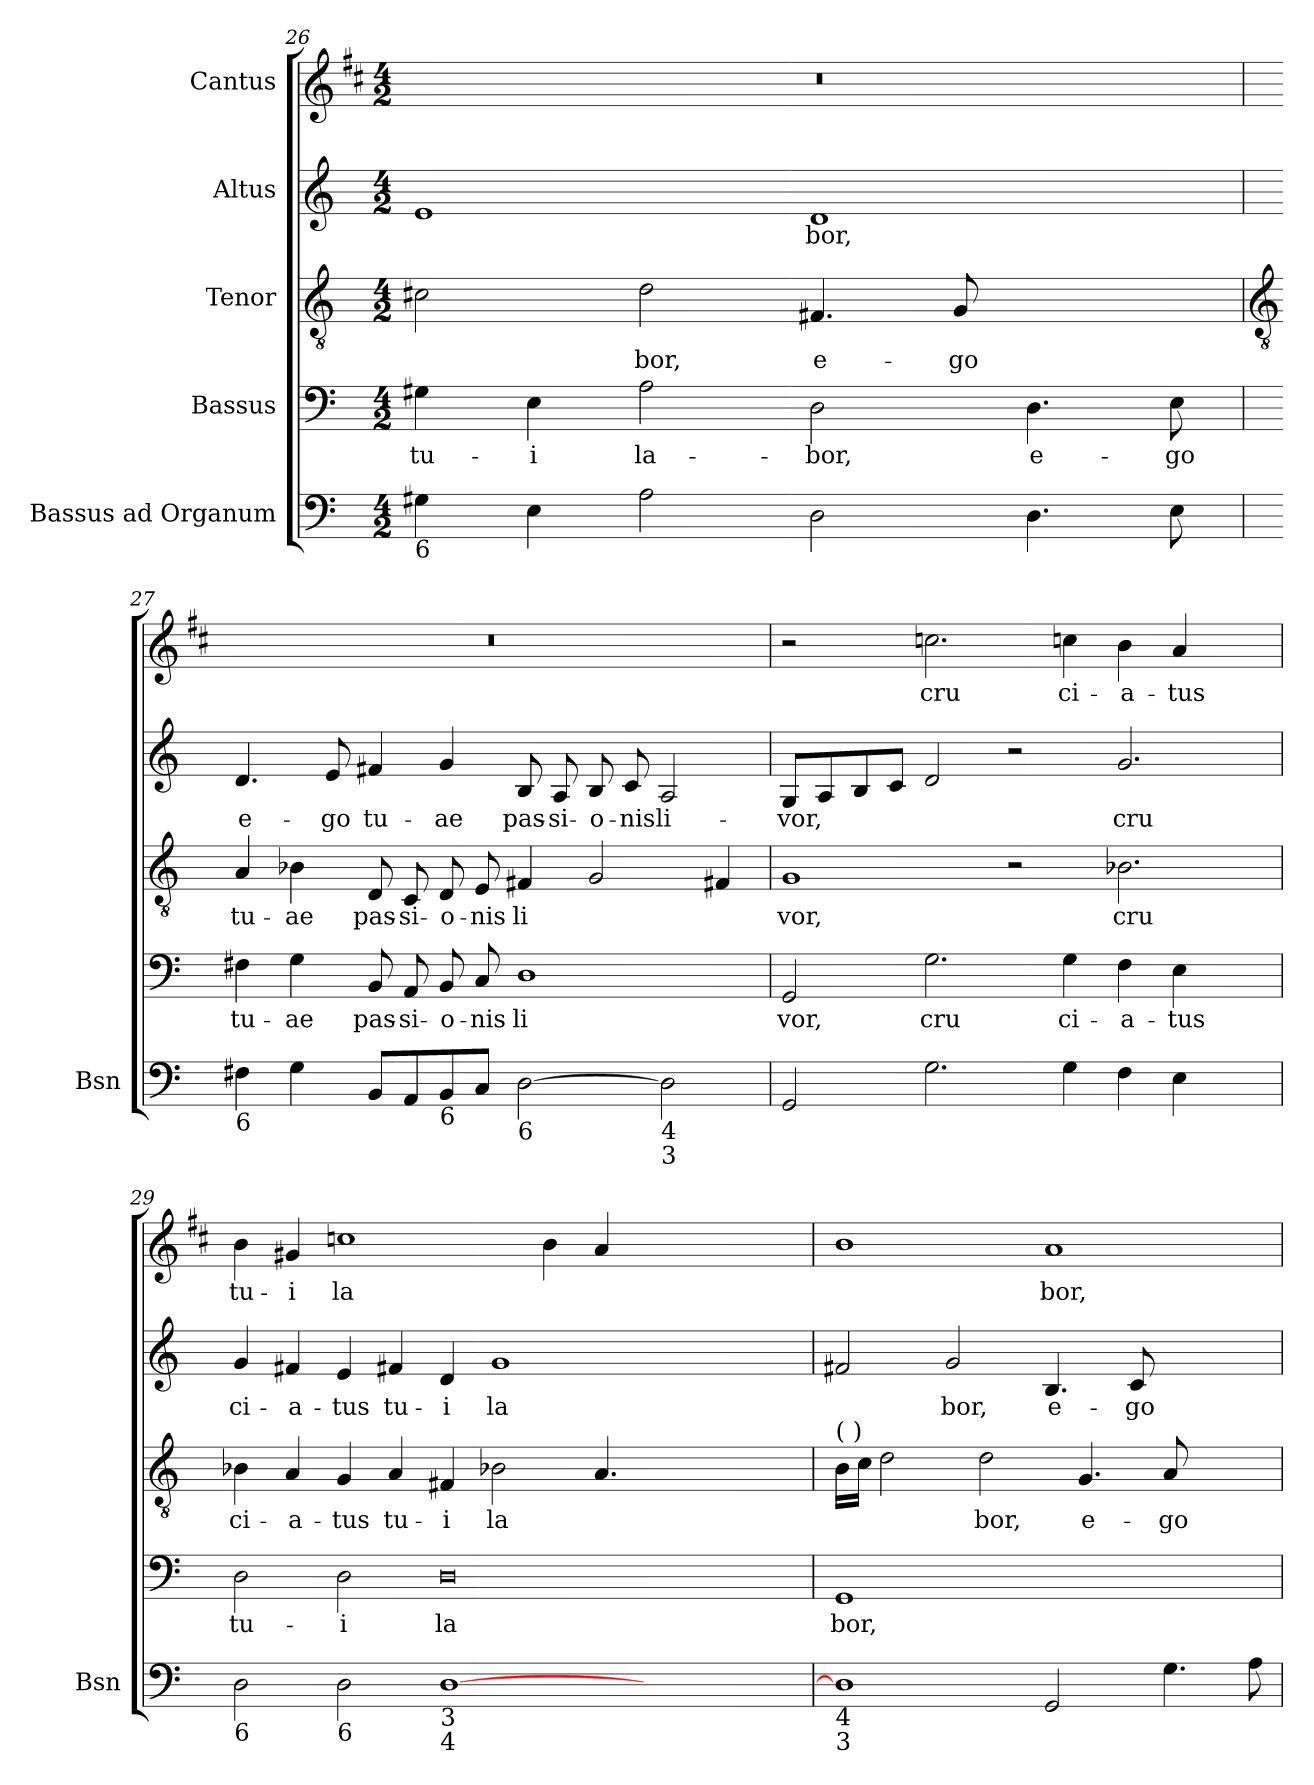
**kern	**kern	**text	**kern	**text	**kern	**text	**kern	**text
*part5	*part4	*part4	*part3	*part3	*part2	*part2	*part1	*part1
*staff5	*staff4	*staff4	*staff3	*staff3	*staff2	*staff2	*staff1	*staff1
*I"Bassus ad Organum	*I"Bassus	*	*I"Tenor	*	*I"Altus	*	*I"Cantus	*
*I'Bsn	*	*	*	*	*	*	*	*
*clefF4	*clefF4	*	*clefGv2	*	*clefG2	*	*clefG2	*
*	*	*	*	*	*	*	*ITrd1c2	*
*k[]	*k[]	*	*k[]	*	*k[]	*	*k[]	*
*C:	*C:	*	*C:	*	*C:	*	*C:	*
*M4/2	*M4/2	*	*M4/2	*	*M4/2	*	*M4/2	*
=26	=26	=26	=26	=26	=26	=26	=26	=26
!LO:TX:b:t=6	!	!	!	!	!	!	!	!
!	!	!LO:LY:b	!	!	!	!	!	!
4G#X	4G#X	tu-	2c#X	.	1e	.	0r	.
!	!	!LO:LY:b	!	!	!	!	!	!
4E	4E	-i	.	.	.	.	.	.
!	!	!LO:LY:b	!	!LO:LY:b	!	!	!	!
2A	2A	la-	2d	bor,	.	.	.	.
!	!	!LO:LY:b	!	!LO:LY:b	!	!LO:LY:b	!	!
2D	2D	-bor,	4.F#X	e-	1d	bor,	.	.
!	!	!	!	!LO:LY:b	!	!	!	!
.	.	.	8G	-go	.	.	.	.
!	!	!LO:LY:b	!	!	!	!	!	!
4.D	4.D	e-	2ryy	.	.	.	.	.
!	!	!LO:LY:b	!	!	!	!	!	!
8E	8E	-go	.	.	.	.	.	.
!!LO:LB:g=z
=27	=27	=27	=27	=27	=27	=27	=27	=27
*	*	*	*clefGv2	*	*	*	*	*
!LO:TX:b:t=6	!	!	!	!	!	!	!	!
!	!	!LO:LY:b	!	!LO:LY:b	!	!LO:LY:b	!	!
4F#X	4F#X	tu-	4A	tu-	4.d	e-	0r	.
!	!	!LO:LY:b	!	!LO:LY:b	!	!	!	!
4G	4G	-ae	4B-X	-ae	.	.	.	.
!	!	!	!	!	!	!LO:LY:b	!	!
.	.	.	.	.	8e	-go	.	.
!	!	!LO:LY:b	!	!LO:LY:b	!	!LO:LY:b	!	!
8BBL	8BB	pas-	8D	pas-	4f#X	tu-	.	.
!	!	!LO:LY:b	!	!LO:LY:b	!	!	!	!
8AA	8AA	-si-	8C	-si-	.	.	.	.
!LO:TX:b:t=6	!	!	!	!	!	!	!	!
!	!	!LO:LY:b	!	!LO:LY:b	!	!LO:LY:b	!	!
8BB	8BB	-o-	8D	-o-	4g	-ae	.	.
!	!	!LO:LY:b	!	!LO:LY:b	!	!	!	!
8CJ	8C	-nis	8E	-nis	.	.	.	.
!LO:TX:b:t=6	!	!	!	!	!	!	!	!
!	!	!LO:LY:b	!	!LO:LY:b	!	!LO:LY:b	!	!
[2D	1D	li	4F#X	li	8B	pas-	.	.
!	!	!	!	!	!	!LO:LY:b	!	!
.	.	.	.	.	8A	-si-	.	.
!	!	!	!	!	!	!LO:LY:b	!	!
.	.	.	2G	.	8B	-o-	.	.
!	!	!	!	!	!	!LO:LY:b	!	!
.	.	.	.	.	8c	-nis	.	.
!LO:TX:b:t=4	!	!	!	!	!	!	!	!
!LO:TX:b:t=3	!	!	!	!	!	!	!	!
!	!	!	!	!	!	!LO:LY:b	!	!
2D]	.	.	.	.	2A	li-	.	.
.	.	.	4F#X	.	.	.	.	.
=28	=28	=28	=28	=28	=28	=28	=28	=28
!	!	!LO:LY:b	!	!LO:LY:b	!	!LO:LY:b	!	!
2GG	2GG	vor,	1G	vor,	8GL	-vor,	2r	.
.	.	.	.	.	8A	.	.	.
.	.	.	.	.	8B	.	.	.
.	.	.	.	.	8cJ	.	.	.
!	!	!LO:LY:b	!	!	!	!	!	!LO:LY:b
2.G	2.G	cru	.	.	2d	.	2.b-X	cru
.	.	.	2r	.	2r	.	.	.
!	!	!LO:LY:b	!	!	!	!	!	!LO:LY:b
4G	4G	ci-	.	.	.	.	4b-X	ci-
!	!	!LO:LY:b	!	!LO:LY:b	!	!LO:LY:b	!	!LO:LY:b
4F	4F	-a-	2.B-X	cru	2.g	cru	4a	-a-
!	!	!LO:LY:b	!	!	!	!	!	!LO:LY:b
4E	4E	-tus	.	.	.	.	4g	-tus
4ryy	4ryy	.	.	.	.	.	4ryy	.
=29	=29	=29	=29	=29	=29	=29	=29	=29
!LO:TX:b:t=6	!	!	!	!	!	!	!	!
!	!	!LO:LY:b	!	!LO:LY:b	!	!LO:LY:b	!	!LO:LY:b
2D	2D	tu-	4B-X	ci-	4g	ci-	4a	tu-
!	!	!	!	!LO:LY:b	!	!LO:LY:b	!	!LO:LY:b
.	.	.	4A	-a-	4f#X	-a-	4f#X	-i
!LO:TX:b:t=6	!	!	!	!	!	!	!	!
!	!	!LO:LY:b	!	!LO:LY:b	!	!LO:LY:b	!	!LO:LY:b
2D	2D	-i	4G	-tus	4e	-tus	1b-X	la
!	!	!	!	!LO:LY:b	!	!LO:LY:b	!	!
.	.	.	4A	tu-	4f#X	tu-	.	.
!LO:TX:b:t=3	!	!	!	!	!	!	!	!
!LO:TX:b:t=4	!	!	!	!	!	!	!	!
!	!	!LO:LY:b	!	!LO:LY:b	!	!LO:LY:b	!	!
[1D	0D	la	4F#X	-i	4d	-i	.	.
!	!	!	!	!LO:LY:b	!	!LO:LY:b	!	!
.	.	.	2B-X	la	1g	la	.	.
.	.	.	.	.	.	.	4a	.
.	.	.	4.A	.	.	.	4g	.
1ryy	.	.	.	.	.	.	1ryy	.
.	.	.	2..ryy	.	.	.	.	.
.	.	.	.	.	2.ryy	.	.	.
=30	=30	=30	=30	=30	=30	=30	=30	=30
!	!	!	!LO:TX:a:t=(  )	!	!	!	!	!
!LO:TX:b:t=4	!	!	!	!	!	!	!	!
!LO:TX:b:t=3	!	!	!	!	!	!	!	!
!	!	!LO:LY:b	!	!	!	!	!	!
1D]	1GG	bor,	16BLL	.	2f#X	.	1a	.
.	.	.	16cJJ	.	.	.	.	.
.	.	.	2d	.	.	.	.	.
!	!	!	!	!	!	!LO:LY:b	!	!
.	.	.	.	.	2g	bor,	.	.
!	!	!	!	!LO:LY:b	!	!	!	!
.	.	.	2d	bor,	.	.	.	.
!	!	!	!	!	!	!LO:LY:b	!	!LO:LY:b
2GG	1ryy	.	.	.	4.B	e-	1g	bor,
!	!	!	!	!LO:LY:b	!	!	!	!
.	.	.	4.G	e-	.	.	.	.
!	!	!	!	!	!	!LO:LY:b	!	!
.	.	.	.	.	8c	-go	.	.
!	!	!	!	!LO:LY:b	!	!	!	!
4.G	.	.	8A	-go	2ryy	.	.	.
.	.	.	4.ryy	.	.	.	.	.
8A	.	.	.	.	.	.	.	.
=	=	=	=	=	=	=	=	=
*-	*-	*-	*-	*-	*-	*-	*-	*-
